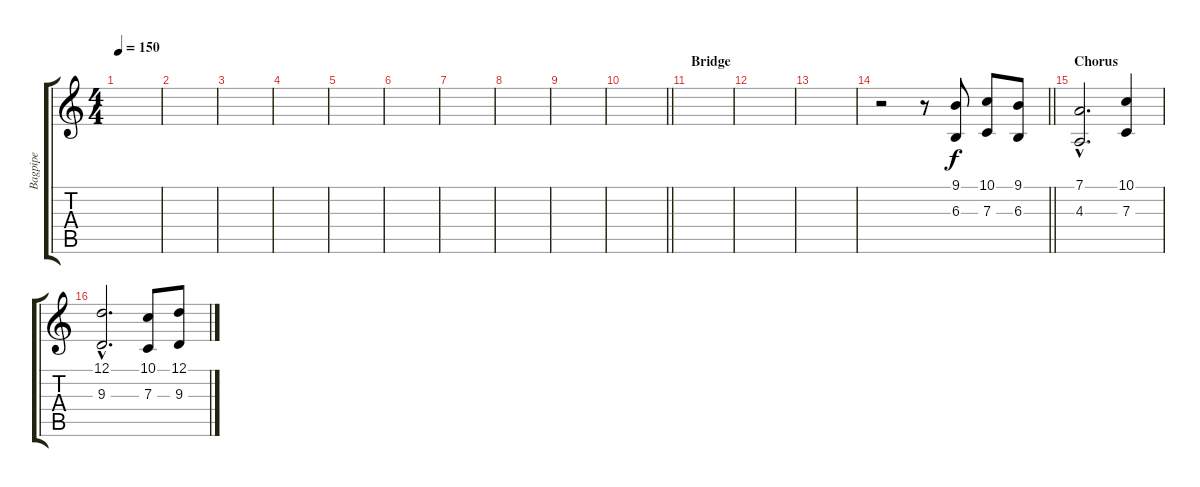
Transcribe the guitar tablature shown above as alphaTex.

\track ("Bagpipe" "Bagpipe") {instrument bagpipe}
\staff {score tabs}
\tuning (D4 A3 F3 C3 G2 C2) {hide}
\ts (4 4)
\tempo 150
\clef g2
\ks c
|
|
|
|
|
|
|
|
|
\barLineRight lightlight
|
\section ("" "Bridge")
|
|
|
\barLineRight lightlight
r.2 r.8 (9.1 6.3).8 (10.1 7.3).8 (9.1 6.3).8 |
\section ("" "Chorus")
(7.1{hac} 4.3{hac}).2{d} (10.1 7.3).4 |
(12.1{hac} 9.3{hac}).2{d} (10.1 7.3).8 (12.1 9.3).8
